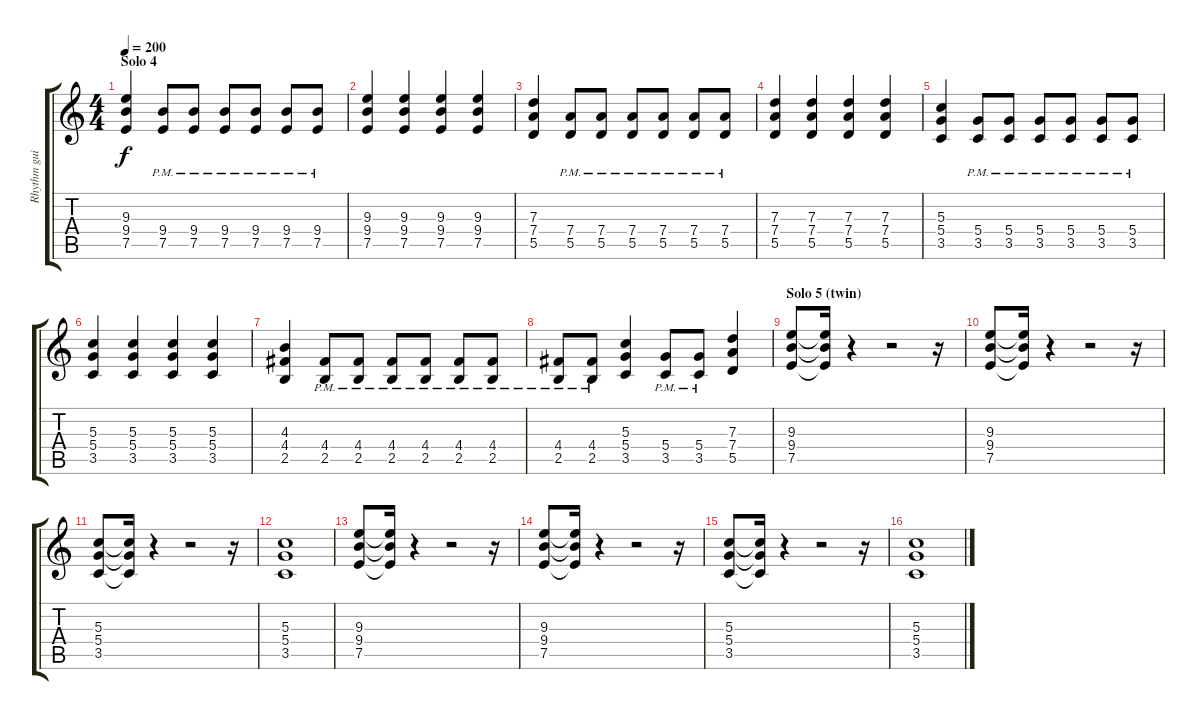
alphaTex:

\track ("Rhythm guitar 2" "Rhythm gui") {instrument overdrivenguitar}
\staff {score tabs}
\tuning (E4 B3 G3 D3 A2 E2) {hide}
\ts (4 4)
\section ("" "Solo 4")
\tempo 200
\clef g2
\ks c
(9.3 9.4 7.5).4{dy f volume 14} (9.4{pm} 7.5{pm}).8 (9.4{pm} 7.5{pm}).8 (9.4{pm} 7.5{pm}).8 (9.4{pm} 7.5{pm}).8 (9.4{pm} 7.5{pm}).8 (9.4{pm} 7.5{pm}).8 |
(9.3 9.4 7.5).4 (9.3 9.4 7.5).4 (9.3 9.4 7.5).4 (9.3 9.4 7.5).4 |
(7.3 7.4 5.5).4 (7.4{pm} 5.5{pm}).8 (7.4{pm} 5.5{pm}).8 (7.4{pm} 5.5{pm}).8 (7.4{pm} 5.5{pm}).8 (7.4{pm} 5.5{pm}).8 (7.4{pm} 5.5{pm}).8 |
(7.3 7.4 5.5).4 (7.3 7.4 5.5).4 (7.3 7.4 5.5).4 (7.3 7.4 5.5).4 |
(5.3 5.4 3.5).4 (5.4{pm} 3.5{pm}).8 (5.4{pm} 3.5{pm}).8 (5.4{pm} 3.5{pm}).8 (5.4{pm} 3.5{pm}).8 (5.4{pm} 3.5{pm}).8 (5.4{pm} 3.5{pm}).8 |
(5.3 5.4 3.5).4 (5.3 5.4 3.5).4 (5.3 5.4 3.5).4 (5.3 5.4 3.5).4 |
(4.3 4.4 2.5).4 (4.4{pm} 2.5{pm}).8 (4.4{pm} 2.5{pm}).8 (4.4{pm} 2.5{pm}).8 (4.4{pm} 2.5{pm}).8 (4.4{pm} 2.5{pm}).8 (4.4{pm} 2.5{pm}).8 |
(4.4{pm} 2.5{pm}).8 (4.4{pm} 2.5{pm}).8 (5.3 5.4 3.5).4 (5.4{pm} 3.5{pm}).8 (5.4{pm} 3.5{pm}).8 (7.3 7.4 5.5).4 |
\section ("" "Solo 5 (twin)")
(9.3 9.4 7.5).8 (9.3{t} 9.4{t} 7.5{t}).16 r.4 r.2 r.16 |
(9.3 9.4 7.5).8 (9.3{t} 9.4{t} 7.5{t}).16 r.4 r.2 r.16 |
(5.3 5.4 3.5).8 (5.3{t} 5.4{t} 3.5{t}).16 r.4 r.2 r.16 |
(5.3 5.4 3.5).1 |
(9.3 9.4 7.5).8 (9.3{t} 9.4{t} 7.5{t}).16 r.4 r.2 r.16 |
(9.3 9.4 7.5).8 (9.3{t} 9.4{t} 7.5{t}).16 r.4 r.2 r.16 |
(5.3 5.4 3.5).8 (5.3{t} 5.4{t} 3.5{t}).16 r.4 r.2 r.16 |
(5.3 5.4 3.5).1
